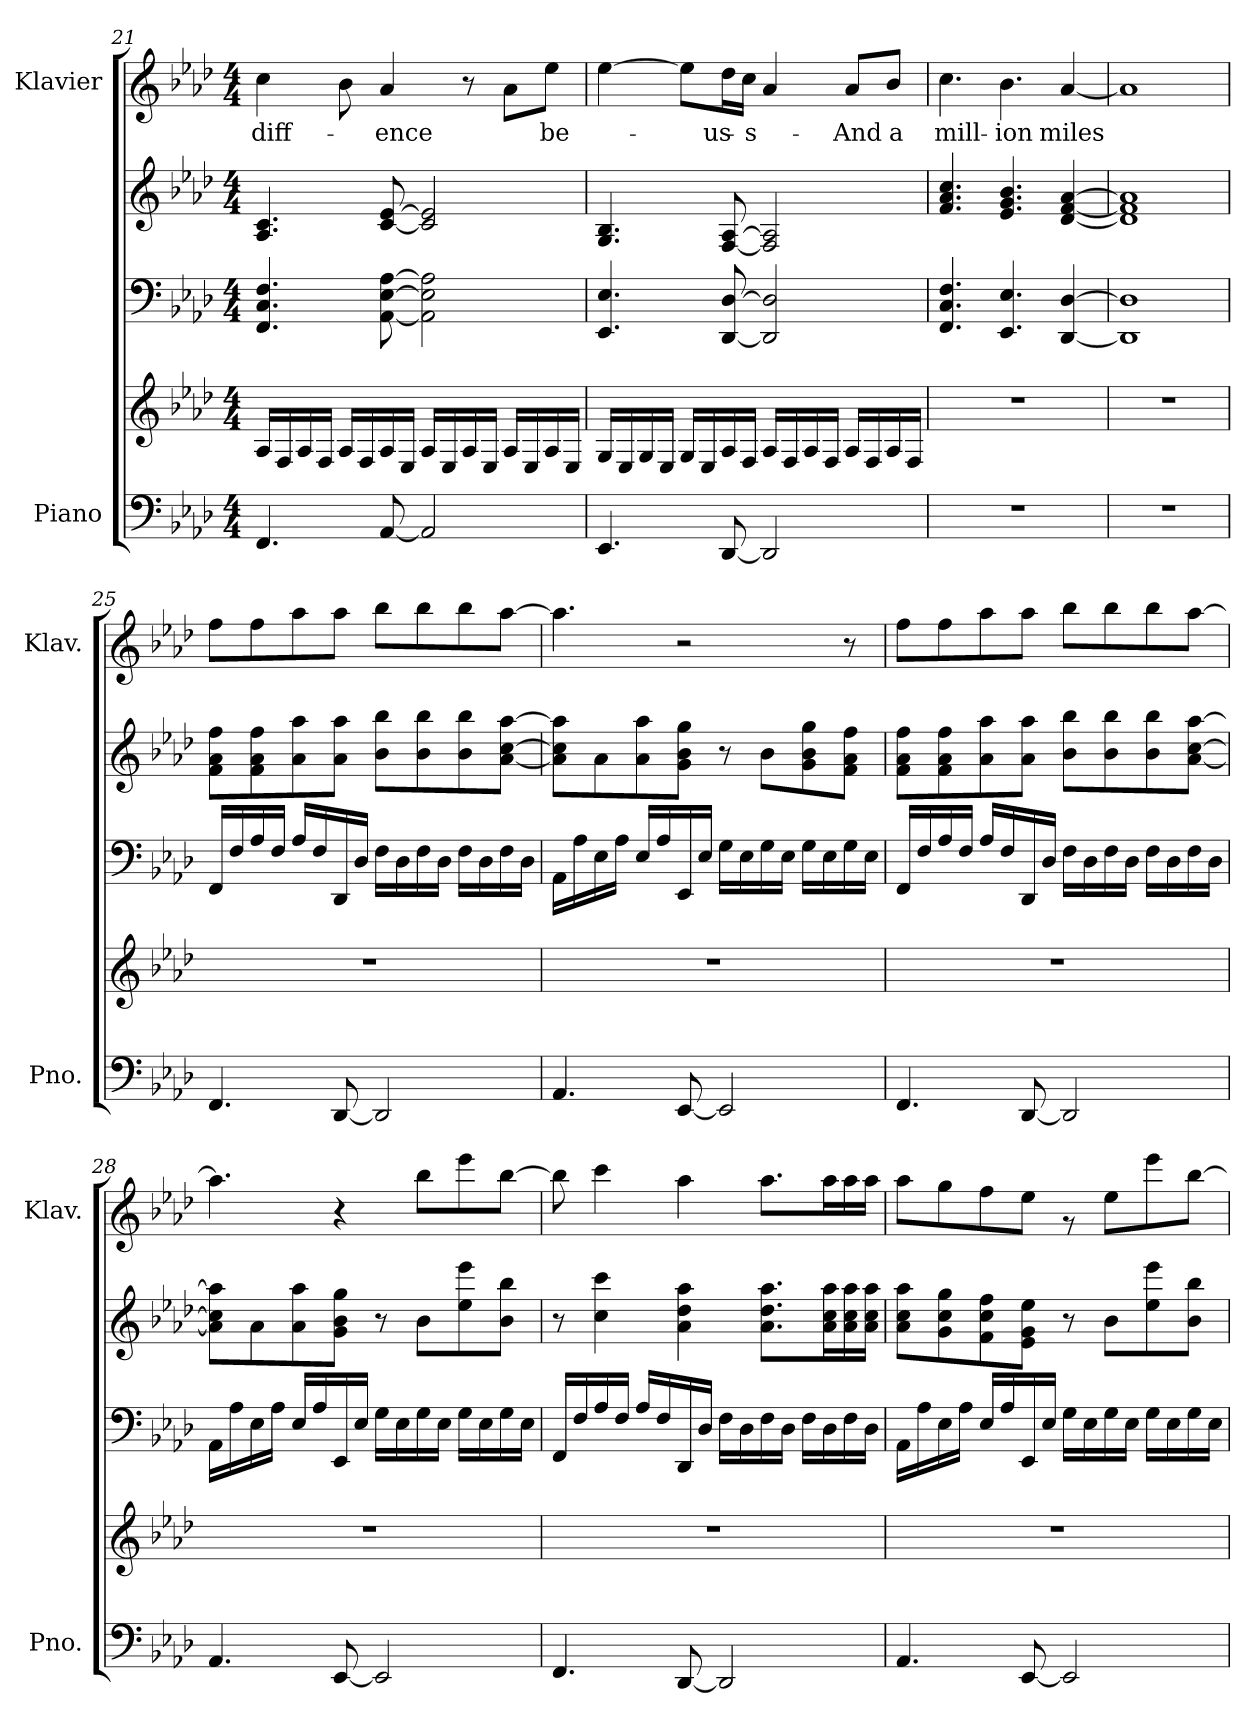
**kern	**kern	**kern	**kern	**dynam	**kern	**text
*part2	*part2	*part2	*part2	*part2	*part1	*part1
*staff5	*staff4	*staff3	*staff2	*staff2/3/4/5	*staff1	*staff1
*I"Piano	*	*	*	*	*I"Klavier	*
*I'Pno.	*	*	*	*	*I'Klav.	*
!!LO:PB:g=z
*clefF4	*clefG2	*clefF4	*clefG2	*	*clefG2	*
*k[b-e-a-d-]	*k[b-e-a-d-]	*k[b-e-a-d-]	*k[b-e-a-d-]	*	*k[b-e-a-d-]	*
*M4/4	*M4/4	*M4/4	*M4/4	*	*M4/4	*
=21	=21	=21	=21	=21	=21	=21
!	!	!	!	!	!	!LO:LY:b
4.FF/	16A-/LL	4.FF/ 4.C/ 4.F/	4.A-/ 4.c/	.	4cc\	diff-
.	16F/	.	.	.	.	.
.	16A-/	.	.	.	.	.
.	16F/JJ	.	.	.	.	.
.	16A-/LL	.	.	.	8b-\	.
.	16F/	.	.	.	.	.
!	!	!	!	!	!	!LO:LY:b
[8AA-/	16A-/	[8AA-\ [8E-\ [8A-\	[8c/ [8e-/	.	4a-/	-ence
.	16E-/JJ	.	.	.	.	.
2AA-/]	16A-/LL	2AA-\] 2E-\] 2A-\]	2c/] 2e-/]	.	.	.
.	16E-/	.	.	.	.	.
.	16A-/	.	.	.	8r	.
.	16E-/JJ	.	.	.	.	.
.	16A-/LL	.	.	.	8a-\L	.
.	16E-/	.	.	.	.	.
!	!	!	!	!	!	!LO:LY:b
.	16A-/	.	.	.	8ee-\J	be-
.	16E-/JJ	.	.	.	.	.
=22	=22	=22	=22	=22	=22	=22
4.EE-/	16G/LL	4.EE-/ 4.E-/	4.G/ 4.B-/	.	[4ee-\	.
.	16E-/	.	.	.	.	.
.	16G/	.	.	.	.	.
.	16E-/JJ	.	.	.	.	.
.	16G/LL	.	.	.	8ee-\L]	.
.	16E-/	.	.	.	.	.
!	!	!	!	!	!	!LO:LY:b
[8DD-/	16A-/	[8DD-/ [8D-/	[8F/ [8A-/	.	16dd-\L	us-
!	!	!	!	!	!	!LO:LY:b
.	16F/JJ	.	.	.	16cc\JJ	-s-
2DD-/]	16A-/LL	2DD-/] 2D-/]	2F/] 2A-/]	.	4a-/	.
.	16F/	.	.	.	.	.
.	16A-/	.	.	.	.	.
.	16F/JJ	.	.	.	.	.
!	!	!	!	!	!	!LO:LY:b
.	16A-/LL	.	.	.	8a-/L	And
.	16F/	.	.	.	.	.
!	!	!	!	!	!	!LO:LY:b
.	16A-/	.	.	.	8b-/J	a
.	16F/JJ	.	.	.	.	.
=23	=23	=23	=23	=23	=23	=23
!	!	!	!	!LO:DY:b=2	!	!LO:LY:b
!	!	!	!	!LO:DY:n=1:b=2	!	!
!	!	!	!	!LO:DY:n=2:b=2	!	!
!	!	!	!	!LO:DY:n=3:b	!	!
!	!	!	!	!LO:DY:n=4:b	!	!
!	!	!	!	!LO:DY:n=5:b	!	!
1r	1r	4.FF/ 4.C/ 4.F/	4.f/ 4.a-/ 4.cc/	mf mf mf mf mf mf	4.cc\	mill-
!	!	!	!	!	!	!LO:LY:b
.	.	4.EE-/ 4.E-/	4.e-/ 4.g/ 4.b-/	.	4.b-\	-ion
!	!	!	!	!	!	!LO:LY:b
.	.	[4DD-/ [4D-/	[4d-/ [4f/ [4a-/	.	[4a-/	miles
!!LO:LB:g=z
=24	=24	=24	=24	=24	=24	=24
1r	1r	1DD-] 1D-]	1d-] 1f] 1a-]	.	1a-]	.
=25	=25	=25	=25	=25	=25	=25
!	!	!	!	!LO:DY:b=4	!	!
!	!	!	!	!LO:DY:n=1:b=2	!	!
!	!	!	!	!LO:DY:n=2:b	!	!
!	!	!	!	!LO:DY:n=3:b	!	!
!	!	!	!	!LO:DY:n=4:b	!	!
4.FF/	1r	16FF/LL	8f\ 8a-\ 8ff\L	mf mf f f f	8ff\L	.
.	.	16F/	.	.	.	.
.	.	16A-/	8f\ 8a-\ 8ff\	.	8ff\	.
.	.	16F/JJ	.	.	.	.
.	.	16A-/LL	8a-\ 8aa-\	.	8aa-\	.
.	.	16F/	.	.	.	.
[8DD-/	.	16DD-/	8a-\ 8aa-\J	.	8aa-\J	.
.	.	16D-/JJ	.	.	.	.
2DD-/]	.	16F\LL	8b-\ 8bb-\L	.	8bb-\L	.
.	.	16D-\	.	.	.	.
.	.	16F\	8b-\ 8bb-\	.	8bb-\	.
.	.	16D-\JJ	.	.	.	.
.	.	16F\LL	8b-\ 8bb-\	.	8bb-\	.
.	.	16D-\	.	.	.	.
.	.	16F\	[8a-\ [8cc\ [8aa-\J	.	[8aa-\J	.
.	.	16D-\JJ	.	.	.	.
=26	=26	=26	=26	=26	=26	=26
4.AA-/	1r	16AA-\LL	8a-\] 8cc\] 8aa-\]L	.	4.aa-\]	.
.	.	16A-\	.	.	.	.
.	.	16E-\	8a-\	.	.	.
.	.	16A-\JJ	.	.	.	.
.	.	16E-/LL	8a-\ 8aa-\	.	.	.
.	.	16A-/	.	.	.	.
[8EE-/	.	16EE-/	8g\ 8b-\ 8gg\J	.	2r	.
.	.	16E-/JJ	.	.	.	.
2EE-/]	.	16G\LL	8r	.	.	.
.	.	16E-\	.	.	.	.
.	.	16G\	8b-\L	.	.	.
.	.	16E-\JJ	.	.	.	.
.	.	16G\LL	8g\ 8b-\ 8gg\	.	.	.
.	.	16E-\	.	.	.	.
.	.	16G\	8f\ 8a-\ 8ff\J	.	8r	.
.	.	16E-\JJ	.	.	.	.
!!LO:PB:g=z
=27	=27	=27	=27	=27	=27	=27
4.FF/	1r	16FF/LL	8f\ 8a-\ 8ff\L	.	8ff\L	.
.	.	16F/	.	.	.	.
.	.	16A-/	8f\ 8a-\ 8ff\	.	8ff\	.
.	.	16F/JJ	.	.	.	.
.	.	16A-/LL	8a-\ 8aa-\	.	8aa-\	.
.	.	16F/	.	.	.	.
[8DD-/	.	16DD-/	8a-\ 8aa-\J	.	8aa-\J	.
.	.	16D-/JJ	.	.	.	.
2DD-/]	.	16F\LL	8b-\ 8bb-\L	.	8bb-\L	.
.	.	16D-\	.	.	.	.
.	.	16F\	8b-\ 8bb-\	.	8bb-\	.
.	.	16D-\JJ	.	.	.	.
.	.	16F\LL	8b-\ 8bb-\	.	8bb-\	.
.	.	16D-\	.	.	.	.
.	.	16F\	[8a-\ [8cc\ [8aa-\J	.	[8aa-\J	.
.	.	16D-\JJ	.	.	.	.
=28	=28	=28	=28	=28	=28	=28
4.AA-/	1r	16AA-\LL	8a-\] 8cc\] 8aa-\]L	.	4.aa-\]	.
.	.	16A-\	.	.	.	.
.	.	16E-\	8a-\	.	.	.
.	.	16A-\JJ	.	.	.	.
.	.	16E-/LL	8a-\ 8aa-\	.	.	.
.	.	16A-/	.	.	.	.
[8EE-/	.	16EE-/	8g\ 8b-\ 8gg\J	.	4r	.
.	.	16E-/JJ	.	.	.	.
2EE-/]	.	16G\LL	8r	.	.	.
.	.	16E-\	.	.	.	.
.	.	16G\	8b-\L	.	8bb-\L	.
.	.	16E-\JJ	.	.	.	.
.	.	16G\LL	8ee-\ 8eee-\	.	8eee-\	.
.	.	16E-\	.	.	.	.
.	.	16G\	8b-\ 8bb-\J	.	[8bb-\J	.
.	.	16E-\JJ	.	.	.	.
!!LO:LB:g=z
=29	=29	=29	=29	=29	=29	=29
4.FF/	1r	16FF/LL	8r	.	8bb-\]	.
.	.	16F/	.	.	.	.
.	.	16A-/	4cc\ 4ccc\	.	4ccc\	.
.	.	16F/JJ	.	.	.	.
.	.	16A-/LL	.	.	.	.
.	.	16F/	.	.	.	.
[8DD-/	.	16DD-/	4a-\ 4dd-\ 4aa-\	.	4aa-\	.
.	.	16D-/JJ	.	.	.	.
2DD-/]	.	16F\LL	.	.	.	.
.	.	16D-\	.	.	.	.
.	.	16F\	8.a-\ 8.dd-\ 8.aa-\L	.	8.aa-\L	.
.	.	16D-\JJ	.	.	.	.
.	.	16F\LL	.	.	.	.
.	.	16D-\	16a-\ 16cc\ 16aa-\L	.	16aa-\L	.
.	.	16F\	16a-\ 16cc\ 16aa-\	.	16aa-\	.
.	.	16D-\JJ	16a-\ 16cc\ 16aa-\JJ	.	16aa-\JJ	.
=30	=30	=30	=30	=30	=30	=30
4.AA-/	1r	16AA-\LL	8a-\ 8cc\ 8aa-\L	.	8aa-\L	.
.	.	16A-\	.	.	.	.
.	.	16E-\	8g\ 8cc\ 8gg\	.	8gg\	.
.	.	16A-\JJ	.	.	.	.
.	.	16E-/LL	8f\ 8cc\ 8ff\	.	8ff\	.
.	.	16A-/	.	.	.	.
[8EE-/	.	16EE-/	8e-\ 8g\ 8ee-\J	.	8ee-\J	.
.	.	16E-/JJ	.	.	.	.
2EE-/]	.	16G\LL	8r	.	8rg	.
.	.	16E-\	.	.	.	.
.	.	16G\	8b-\L	.	8ee-\L	.
.	.	16E-\JJ	.	.	.	.
.	.	16G\LL	8ee-\ 8eee-\	.	8eee-\	.
.	.	16E-\	.	.	.	.
.	.	16G\	8b-\ 8bb-\J	.	[8bb-\J	.
.	.	16E-\JJ	.	.	.	.
=	=	=	=	=	=	=
*-	*-	*-	*-	*-	*-	*-
